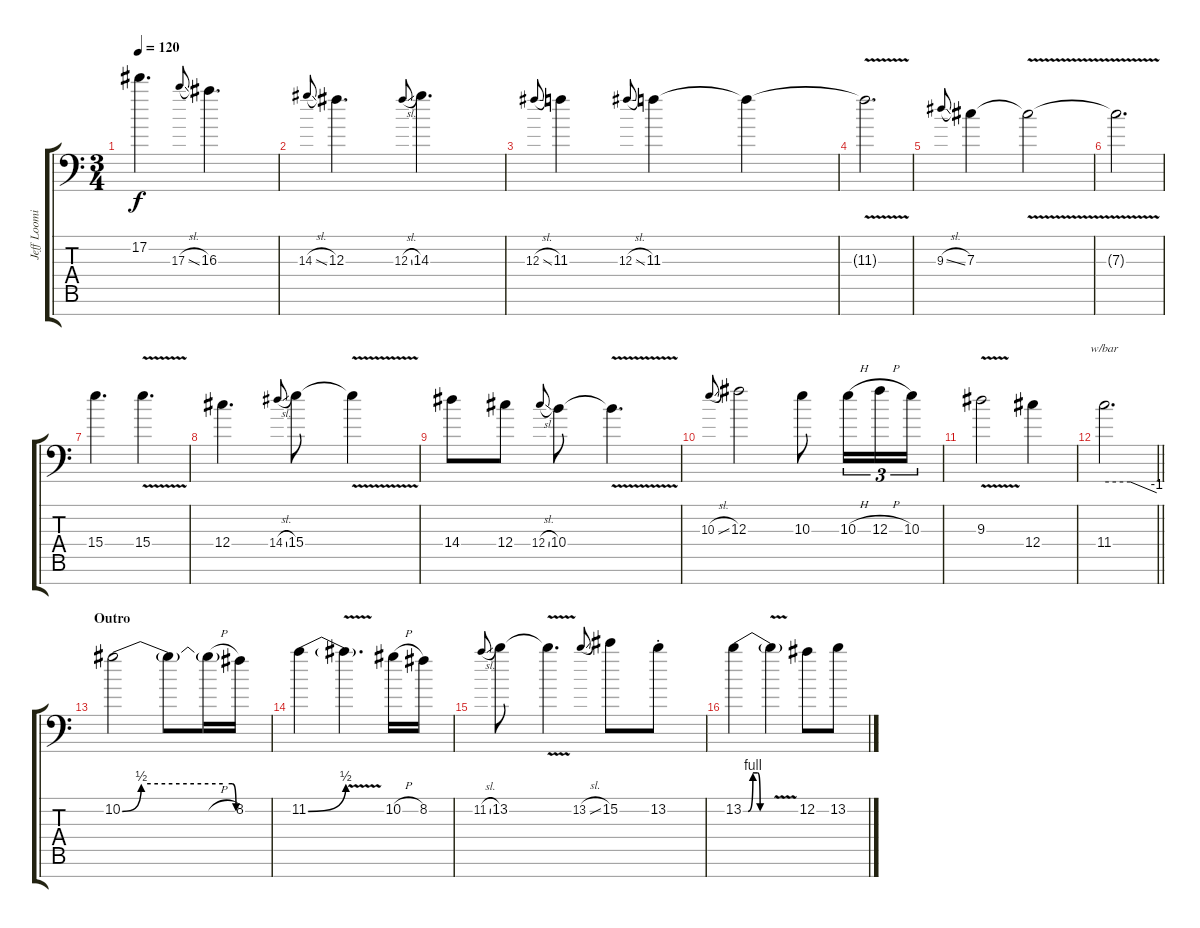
\track ("Jeff Loomis Lead" "Jeff Loomi") {instrument distortionguitar}
\staff {score tabs}
\tuning (Eb4 Bb3 Gb3 Db3 Ab2 Eb2 Bb1) {hide}
\ts (3 4)
\tempo 120
\clef f4
\ks c
17.2.4{d dy f} 17.3{sl}.8{gr onbeat} 16.3.4{d} |
14.3{sl}.8{gr onbeat} 12.3.4{d} 12.3{sl}.8{gr onbeat} 14.3.4{d} |
12.3{sl}.8{gr onbeat} 11.3.4 12.3{sl}.8{gr onbeat} 11.3.4 11.3{t}.4 |
11.3{v t}.2{d} |
9.3{sl}.8{gr onbeat} 7.3.4 7.3{v t}.2 |
7.3{t}.2{d} |
15.4.4{d volume 12} 15.4{v}.4{d} |
12.4.4{d} 14.4{sl}.8{gr onbeat} 15.4.8 15.4{v t}.4 |
14.4.8 12.4.8 12.4{sl}.8{gr onbeat} 10.4.8 10.4{v t}.4{d} |
10.3{sl}.8{gr onbeat} 12.3.2 10.3.8 10.3{h}.16{tu (3 2)} 12.3{h}.16{tu (3 2)} 10.3.16{tu (3 2)} |
9.3{v}.2 12.4.4 |
\barLineRight lightlight
11.4.2{d tbe (custom default 0 0 30 0 60 -4)} |
\section ("" "Outro")
10.2{be (custom 0 0 10 2 15 2 53 2 58 2 60 0)}.2{volume 16} 10.2{t}.8 10.2{h t}.16 8.2.16 |
11.2{be (bend 0 0 60 2)}.4 11.2{v t}.4{d} 10.2{h}.16 8.2.16 |
11.2{sl}.8{gr onbeat} 13.2.8 13.2{v t}.4{d} 13.2{sl}.8{gr onbeat} 15.2.8 13.2{st}.8 |
13.2{be (custom 0 0 10 0 20 4 30 4 35 0 60 0)}.4 13.2{v t}.4 12.2.8 13.2.8
